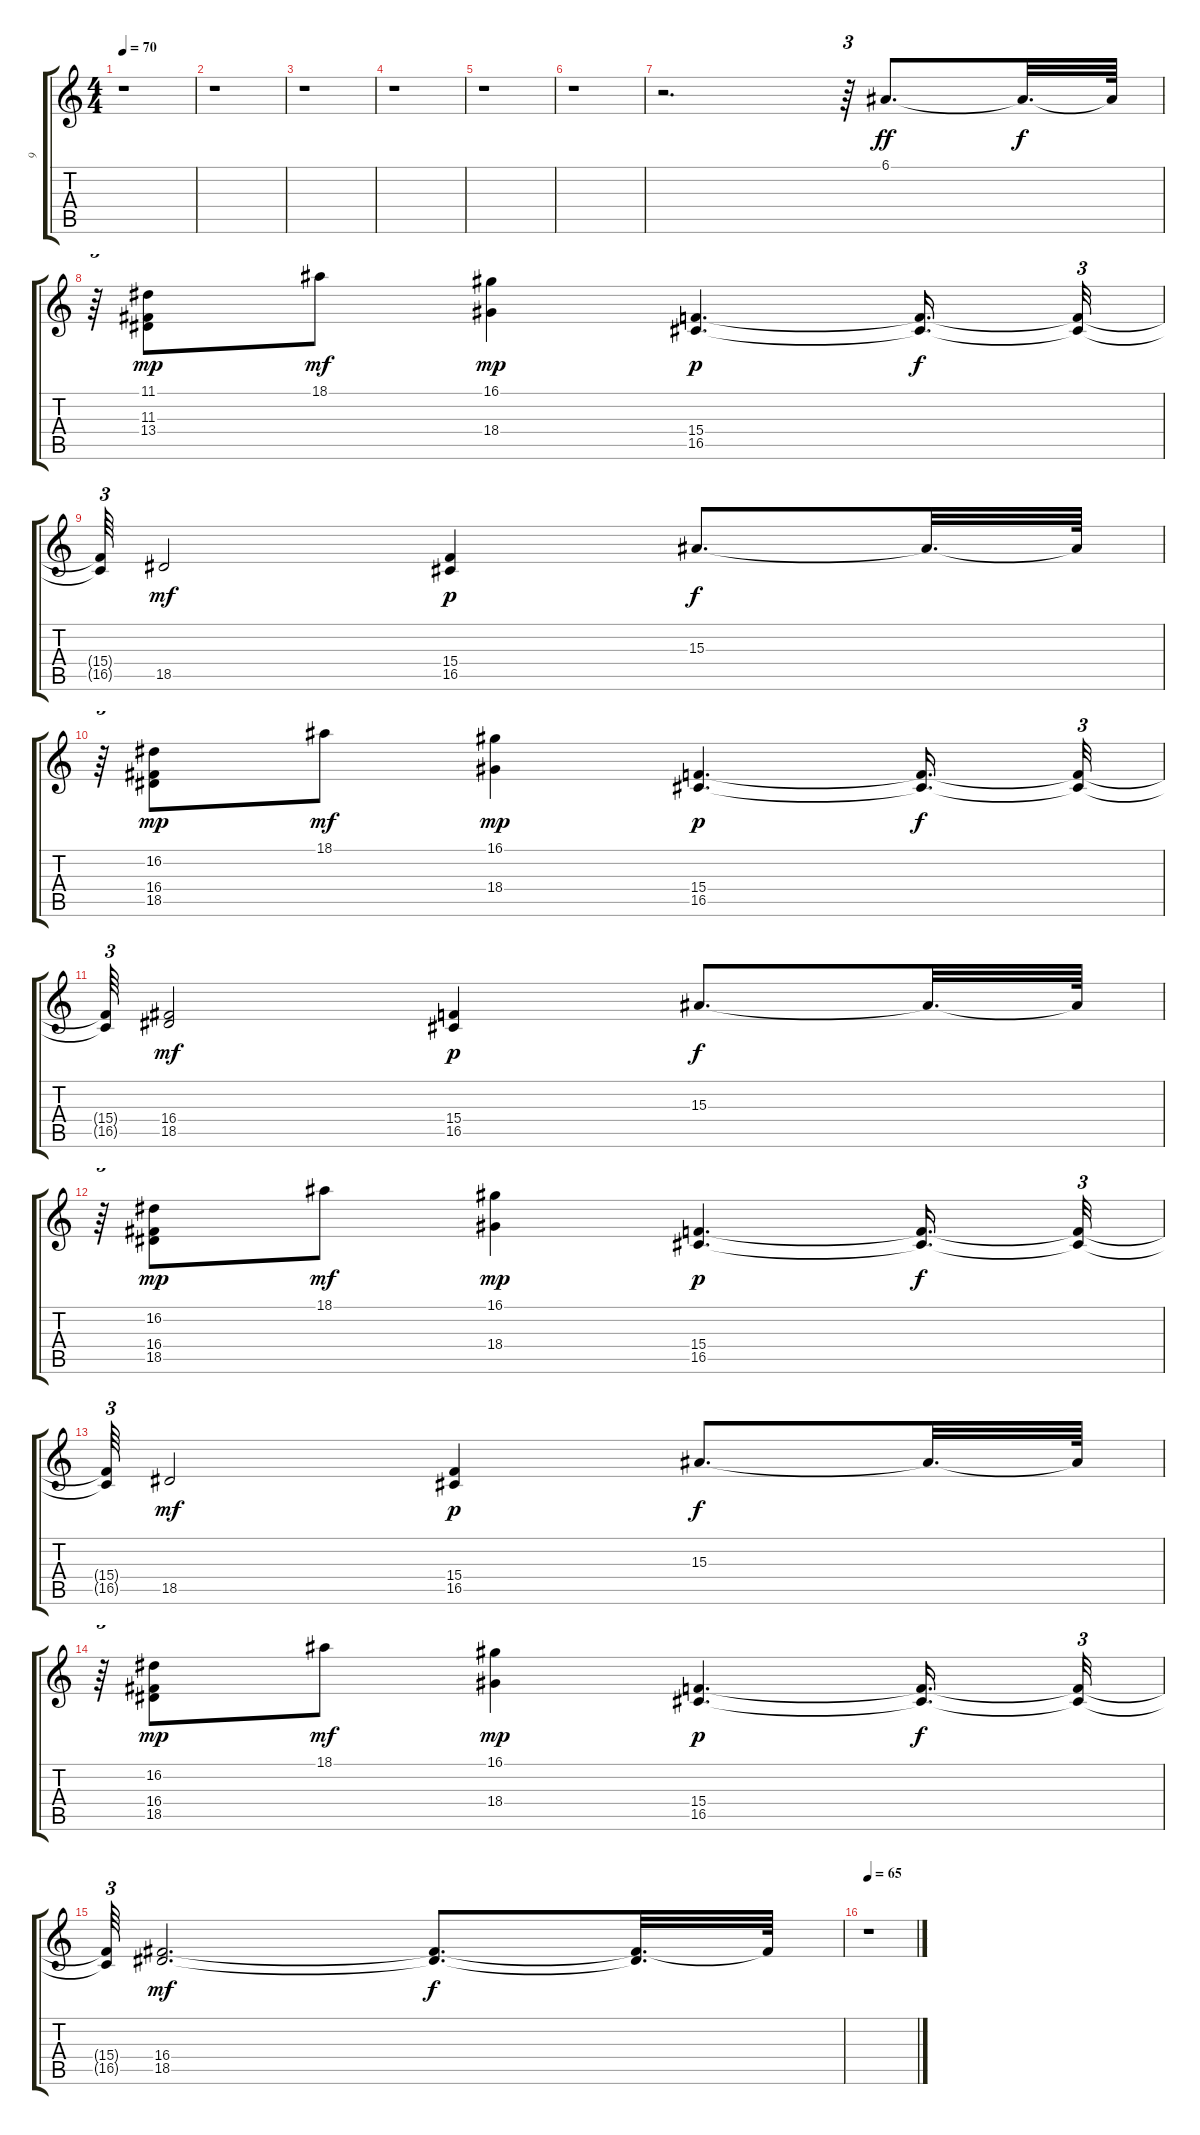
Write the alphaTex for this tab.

\track ("9" "9") {instrument synthvoice}
\staff {score tabs}
\tuning (E4 B3 G3 D3 A2 E2) {hide}
\ts (4 4)
\tempo 70
\clef g2
\ks c
r.1{dy f} |
r.1 |
r.1 |
r.1 |
r.1 |
r.1 |
r.2{d} r.64{tu (3 2)} 6.1.8{d dy ff instrument lead2sawtooth} 6.1{t}.32{d dy f} 6.1{t}.64 |
r.64{tu (3 2)} (11.1 11.3 13.4).8{dy mp balance 5} 18.1.8{dy mf} (16.1 18.4).4{dy mp} (15.4 16.5).4{d dy p} (15.4{t} 16.5{t}).16{d dy f} (15.4{t} 16.5{t}).32{tu (3 2)} |
(15.4{t} 16.5{t}).64{tu (3 2)} 18.5.2{dy mf} (15.4 16.5).4{dy p} 15.3.8{d dy f} 15.3{t}.32{d} 15.3{t}.64 |
r.64{tu (3 2)} (16.2 16.4 18.5).8{dy mp} 18.1.8{dy mf} (16.1 18.4).4{dy mp} (15.4 16.5).4{d dy p} (15.4{t} 16.5{t}).16{d dy f} (15.4{t} 16.5{t}).32{tu (3 2)} |
(15.4{t} 16.5{t}).64{tu (3 2)} (16.4 18.5).2{dy mf} (15.4 16.5).4{dy p} 15.3.8{d dy f} 15.3{t}.32{d} 15.3{t}.64 |
r.64{tu (3 2)} (16.2 16.4 18.5).8{dy mp} 18.1.8{dy mf} (16.1 18.4).4{dy mp} (15.4 16.5).4{d dy p} (15.4{t} 16.5{t}).16{d dy f} (15.4{t} 16.5{t}).32{tu (3 2)} |
(15.4{t} 16.5{t}).64{tu (3 2)} 18.5.2{dy mf} (15.4 16.5).4{dy p} 15.3.8{d dy f} 15.3{t}.32{d} 15.3{t}.64 |
r.64{tu (3 2)} (16.2 16.4 18.5).8{dy mp} 18.1.8{dy mf} (16.1 18.4).4{dy mp} (15.4 16.5).4{d dy p} (15.4{t} 16.5{t}).16{d dy f} (15.4{t} 16.5{t}).32{tu (3 2)} |
(15.4{t} 16.5{t}).64{tu (3 2)} (16.4 18.5).2{d dy mf} (16.4{t} 18.5{t}).8{d dy f} (16.4{t} 18.5{t}).32{d} 16.4{t}.64 |
\tempo 65
r.1
